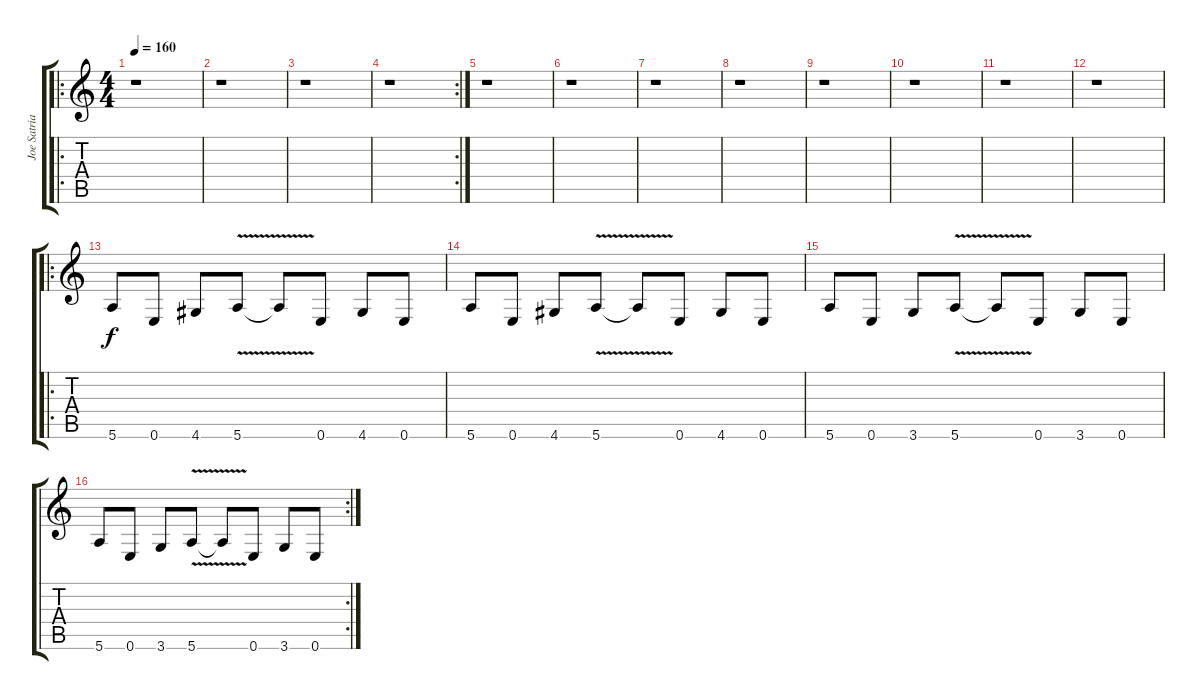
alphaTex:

\track ("Joe Satriani rythmique" "Joe Satria") {instrument electricguitarmuted}
\staff {score tabs}
\tuning (E4 B3 G3 D3 A2 E2) {hide}
\ro
\ts (4 4)
\tempo 160
\clef g2
\ks c
r.1{dy f instrument electricguitarmuted} |
r.1 |
r.1 |
\rc 2
r.1 |
r.1 |
r.1 |
r.1 |
r.1 |
r.1 |
r.1 |
r.1 |
r.1 |
\ro
5.6.8 0.6.8 4.6.8 5.6{v}.8 5.6{t}.8 0.6.8 4.6.8 0.6.8 |
5.6.8 0.6.8 4.6.8 5.6{v}.8 5.6{t}.8 0.6.8 4.6.8 0.6.8 |
5.6.8 0.6.8 3.6.8 5.6{v}.8 5.6{t}.8 0.6.8 3.6.8 0.6.8 |
\rc 2
5.6.8 0.6.8 3.6.8 5.6{v}.8 5.6{t}.8 0.6.8 3.6.8 0.6.8
